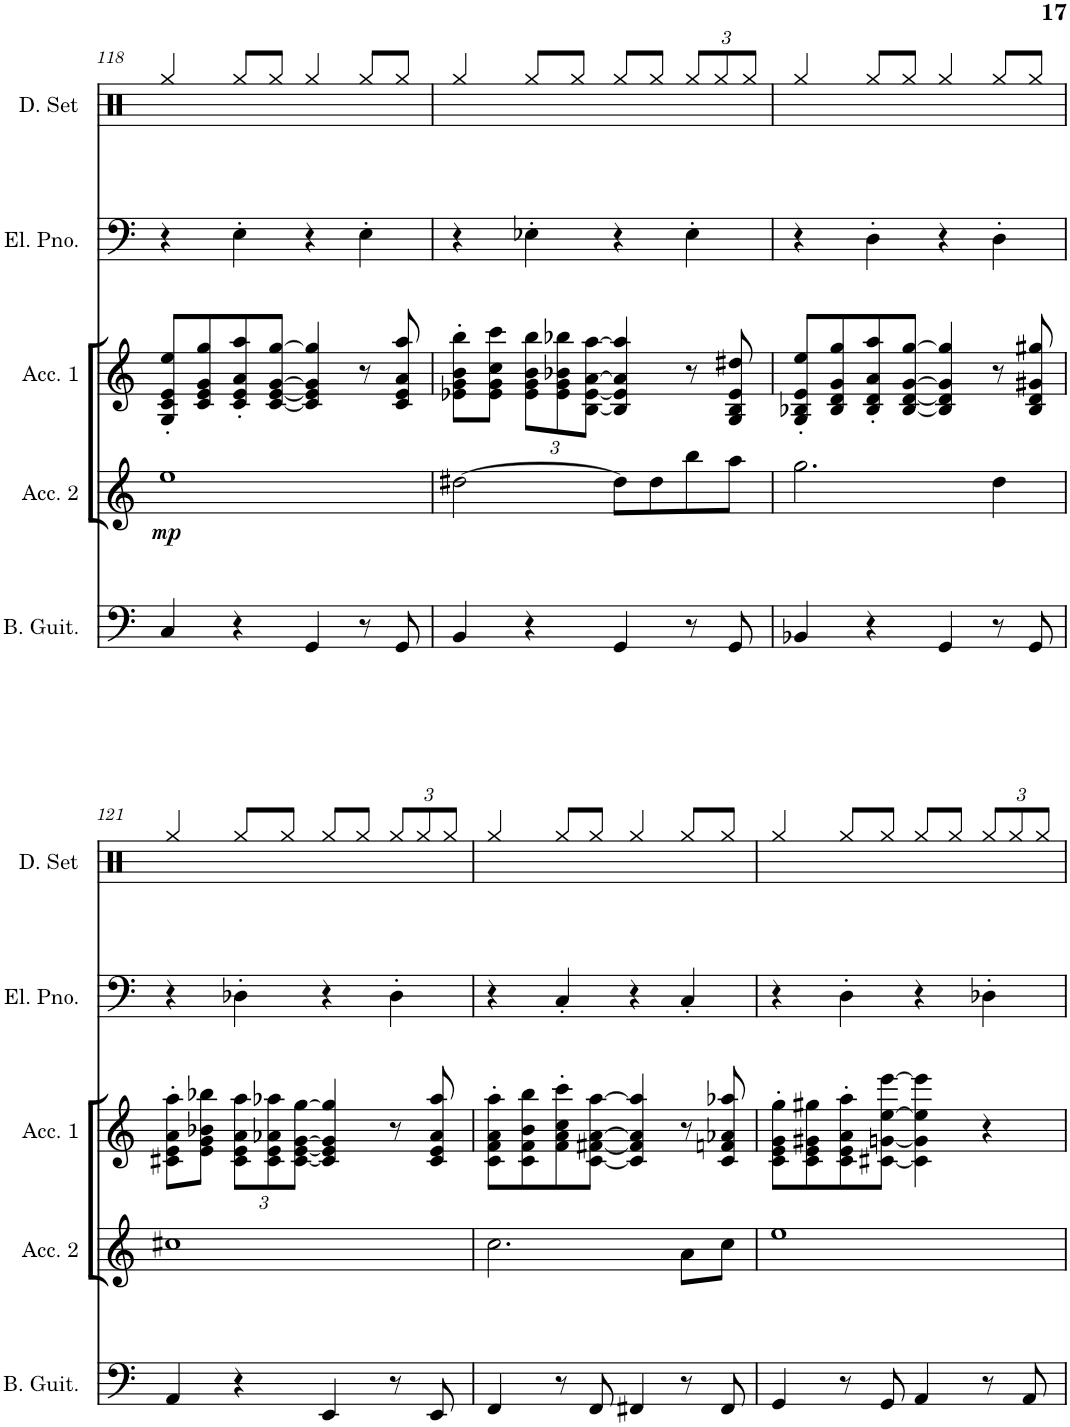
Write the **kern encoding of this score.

**kern	**kern	**dynam	**kern	**kern	**kern
*part5	*part4	*part4	*part3	*part2	*part1
*staff5	*staff4	*staff4	*staff3	*staff2	*staff1
*I"Bass Guitar	*I"Accordion 2	*	*I"Accordion 1	*I"Electric Piano	*I"Piccolo
*I'B. Guit.	*I'Acc. 2	*	*I'Acc. 1	*I'El. Pno.	*I'Picc.
!!LO:PB:g=z
*clefF4	*clefG2	*	*clefG2	*clefF4	*clefG2
*	*	*	*	*	*Trd-7c-12
*k[]	*k[]	*	*k[]	*k[]	*k[]
*M4/4	*M4/4	*	*M4/4	*M4/4	*M4/4
*met(c)	*met(c)	*	*met(c)	*met(c)	*met(c)
=118	=118	=118	=118	=118	=118
!	!	!LO:DY:b	!	!	!
4C/	1ee	mp	8G/' 8c/' 8e/' 8ee/'L	4r	1r
.	.	.	8c/ 8e/ 8g/ 8gg/	.	.
4r	.	.	8c/' 8e/' 8a/' 8aa/'	4E'\	.
.	.	.	[8c/ [8e/ [8g/ [8gg/J	.	.
4GG/	.	.	4c/] 4e/] 4g/] 4gg/]	4r	.
8r	.	.	8r	4E'\	.
8GG/	.	.	8c/ 8e/ 8a/ 8aa/	.	.
=119	=119	=119	=119	=119	=119
4BB/	[2dd#X\	.	8e-X\' 8g\' 8b\' 8bb\'L	4r	1r
.	.	.	8e-\ 8g\ 8cc\ 8ccc\J	.	.
*	*	*	*Xbrackettup	*	*
4r	.	.	12e-\ 12g\ 12b\ 12bb\L	4E-X'\	.
.	.	.	12e-\ 12g\ 12b-X\ 12bb-X\	.	.
.	.	.	[12B\ [12e-\ [12a\ [12aa\J	.	.
4GG/	8dd#\L]	.	4B/] 4e-/] 4a/] 4aa/]	4r	.
.	8dd#\	.	.	.	.
8r	8bb\	.	8r	4E-'\	.
8GG/	8aa\J	.	8G/ 8B/ 8e-/ 8dd#X/	.	.
=120	=120	=120	=120	=120	=120
4BB-X/	2.gg\	.	8G/' 8B-X/' 8e/' 8ee/'L	4r	1r
.	.	.	8B-/ 8d/ 8g/ 8gg/	.	.
4r	.	.	8B-/' 8d/' 8a/' 8aa/'	4D'\	.
.	.	.	[8B-/ [8d/ [8g/ [8gg/J	.	.
4GG/	.	.	4B-/] 4d/] 4g/] 4gg/]	4r	.
8r	4dd\	.	8r	4D'\	.
8GG/	.	.	8B-/ 8d/ 8g#X/ 8gg#X/	.	.
!!LO:LB:g=z
=121	=121	=121	=121	=121	=121
4AA/	1cc#X	.	8c#X\' 8e\' 8a\' 8aa\'L	4r	1r
.	.	.	8e\ 8g\ 8b-X\ 8bb-X\J	.	.
4r	.	.	12c#\ 12e\ 12a\ 12aa\L	4D-X'\	.
.	.	.	12c#\ 12e\ 12a-X\ 12aa-X\	.	.
.	.	.	[12c#\ [12e\ [12g\ [12gg\J	.	.
4EE/	.	.	4c#/] 4e/] 4g/] 4gg/]	4r	.
8r	.	.	8r	4D-'\	.
8EE/	.	.	8c#/ 8e/ 8a-/ 8aa-/	.	.
=122	=122	=122	=122	=122	=122
4FF/	2.cc\	.	8c\' 8f\' 8a\' 8aa\'L	4r	1r
.	.	.	8c\ 8f\ 8b\ 8bb\	.	.
8r	.	.	8f\' 8a\' 8cc\' 8ccc\'	4C'/	.
8FF/	.	.	[8c\ [8f#X\ [8a\ [8aa\J	.	.
4FF#X/	.	.	4c/] 4f#/] 4a/] 4aa/]	4r	.
8r	8a\L	.	8r	4C'/	.
8FF#/	8cc\J	.	8c/ 8fn/ 8a-X/ 8aa-X/	.	.
=123	=123	=123	=123	=123	=123
4GG/	1ee	.	8c\' 8e\' 8g\' 8gg\'L	4r	1r
.	.	.	8c\ 8e\ 8g#X\ 8gg#X\	.	.
8r	.	.	8c\' 8e\' 8a\' 8aa\'	4D'\	.
8GG/	.	.	[8c#X\ [8gn\ [8ee\ [8eee\J	.	.
4AA/	.	.	4c#\] 4g\] 4ee\] 4eee\]	4r	.
8r	.	.	4r	4D-X'\	.
8AA/	.	.	.	.	.
=	=	=	=	=	=
*-	*-	*-	*-	*-	*-
